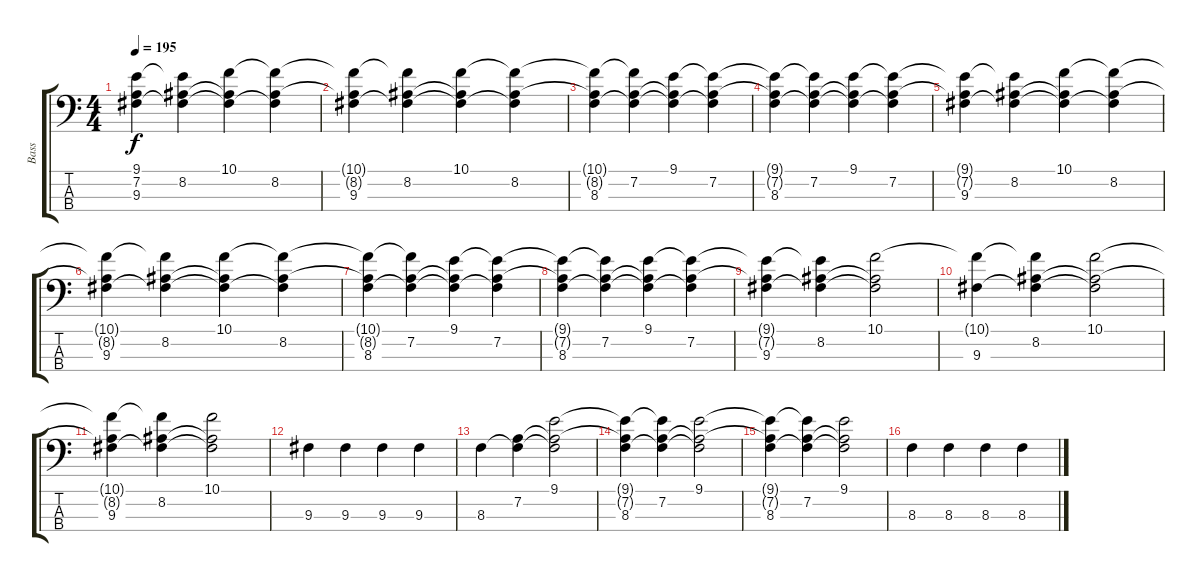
\track ("Bass" "Bass") {instrument electricbassfinger}
\staff {score tabs}
\tuning (G2 D2 A1 E1) {hide}
\ts (4 4)
\tempo 195
\clef f4
\ks c
(9.1{t} 7.2{t} 9.3).4{dy f} (9.1{t} 8.2 9.3{t}).4 (10.1 8.2{t} 9.3{t}).4 (10.1{t} 8.2 9.3{t}).4 |
(10.1{t} 8.2{t} 9.3).4 (10.1{t} 8.2 9.3{t}).4 (10.1 8.2{t} 9.3{t}).4 (10.1{t} 8.2 9.3{t}).4 |
(10.1{t} 8.2{t} 8.3).4 (10.1{t} 7.2 8.3{t}).4 (9.1 7.2{t} 8.3{t}).4 (9.1{t} 7.2 8.3{t}).4 |
(9.1{t} 7.2{t} 8.3).4 (9.1{t} 7.2 8.3{t}).4 (9.1 7.2{t} 8.3{t}).4 (9.1{t} 7.2 8.3{t}).4 |
(9.1{t} 7.2{t} 9.3).4 (9.1{t} 8.2 9.3{t}).4 (10.1 8.2{t} 9.3{t}).4 (10.1{t} 8.2 9.3{t}).4 |
(10.1{t} 8.2{t} 9.3).4 (10.1{t} 8.2 9.3{t}).4 (10.1 8.2{t} 9.3{t}).4 (10.1{t} 8.2 9.3{t}).4 |
(10.1{t} 8.2{t} 8.3).4 (10.1{t} 7.2 8.3{t}).4 (9.1 7.2{t} 8.3{t}).4 (9.1{t} 7.2 8.3{t}).4 |
(9.1{t} 7.2{t} 8.3).4 (9.1{t} 7.2 8.3{t}).4 (9.1 7.2{t} 8.3{t}).4 (9.1{t} 7.2 8.3{t}).4 |
(9.1{t} 7.2{t} 9.3).4 (9.1{t} 8.2 9.3{t}).4 (10.1 8.2{t} 9.3{t}).2 |
(10.1{t} 9.3).4 (10.1{t} 8.2 9.3{t}).4 (10.1 8.2{t} 9.3{t}).2 |
(10.1{t} 8.2{t} 9.3).4 (10.1{t} 8.2 9.3{t}).4 (10.1 8.2{t} 9.3{t}).2 |
9.3.4 9.3.4 9.3.4 9.3.4 |
8.3.4 (7.2 8.3{t}).4 (9.1 7.2{t} 8.3{t}).2 |
(9.1{t} 7.2{t} 8.3).4 (9.1{t} 7.2 8.3{t}).4 (9.1 7.2{t} 8.3{t}).2 |
(9.1{t} 7.2{t} 8.3).4 (9.1{t} 7.2 8.3{t}).4 (9.1 7.2{t} 8.3{t}).2 |
8.3.4 8.3.4 8.3.4 8.3.4
